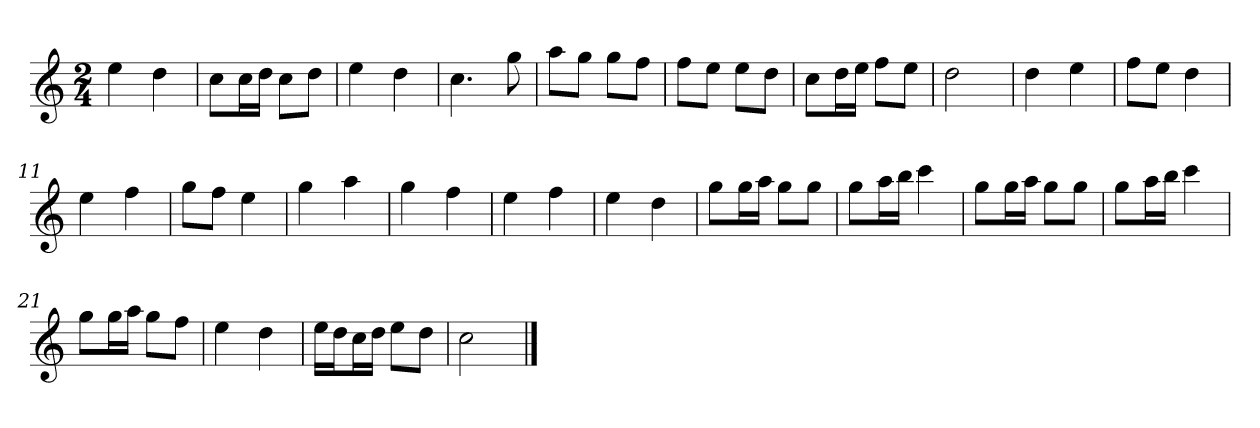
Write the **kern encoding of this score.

**kern
*part1
*staff1
*k[]
*M2/4
*MM120
=1
4ee
4dd
=2
8ccL
16ccL
16ddJJ
8ccL
8ddJ
=3
4ee
4dd
=4
4.cc
8gg
=5
8aaL
8ggJ
8ggL
8ffJ
=6
8ffL
8eeJ
8eeL
8ddJ
=7
8ccL
16ddL
16eeJJ
8ffL
8eeJ
=8
2dd
=9
4dd
4ee
=10
8ffL
8eeJ
4dd
=11
4ee
4ff
=12
8ggL
8ffJ
4ee
=13
4gg
4aa
=14
4gg
4ff
=15
4ee
4ff
=16
4ee
4dd
=17
8ggL
16ggL
16aaJJ
8ggL
8ggJ
=18
8ggL
16aaL
16bbJJ
4ccc
=19
8ggL
16ggL
16aaJJ
8ggL
8ggJ
=20
8ggL
16aaL
16bbJJ
4ccc
=21
8ggL
16ggL
16aaJJ
8ggL
8ffJ
=22
4ee
4dd
=23
16eeLL
16ddJ
16ccL
16ddJJ
8eeL
8ddJ
=24
2cc
==
*-
